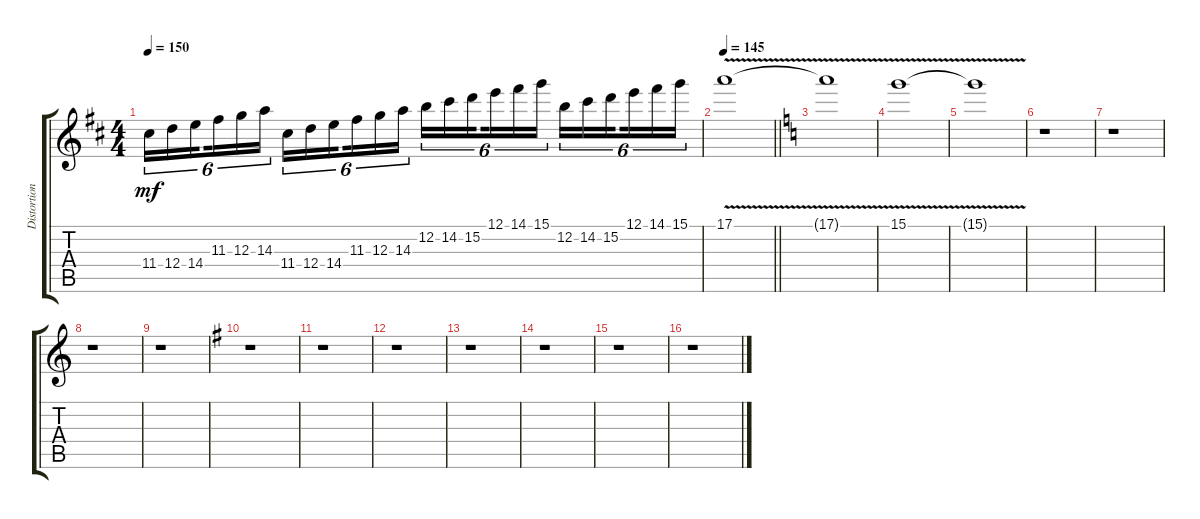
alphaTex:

\track ("Distortion 1" "Distortion") {instrument distortionguitar}
\staff {score tabs}
\tuning (E4 B3 G3 D3 A2 E2) {hide}
\ts (4 4)
\tempo 150
\clef g2
\ks d
11.4.16{tu (6 4) dy mf} 12.4.16{tu (6 4)} 14.4.16{tu (6 4) beam splitsecondary} 11.3.16{tu (6 4)} 12.3.16{tu (6 4)} 14.3.16{tu (6 4)} 11.4.16{tu (6 4)} 12.4.16{tu (6 4)} 14.4.16{tu (6 4) beam splitsecondary} 11.3.16{tu (6 4)} 12.3.16{tu (6 4)} 14.3.16{tu (6 4)} 12.2.16{tu (6 4)} 14.2.16{tu (6 4)} 15.2.16{tu (6 4) beam splitsecondary} 12.1.16{tu (6 4)} 14.1.16{tu (6 4)} 15.1.16{tu (6 4)} 12.2.16{tu (6 4)} 14.2.16{tu (6 4)} 15.2.16{tu (6 4) beam splitsecondary} 12.1.16{tu (6 4)} 14.1.16{tu (6 4)} 15.1.16{tu (6 4)} |
\tempo 145
\barLineRight lightlight
17.1{v}.1 |
\ks c
17.1{v t}.1 |
15.1{v}.1 |
15.1{v t}.1 |
r.1 |
r.1 |
r.1 |
r.1 |
\ks g
r.1 |
r.1 |
r.1 |
r.1 |
r.1 |
r.1 |
r.1
